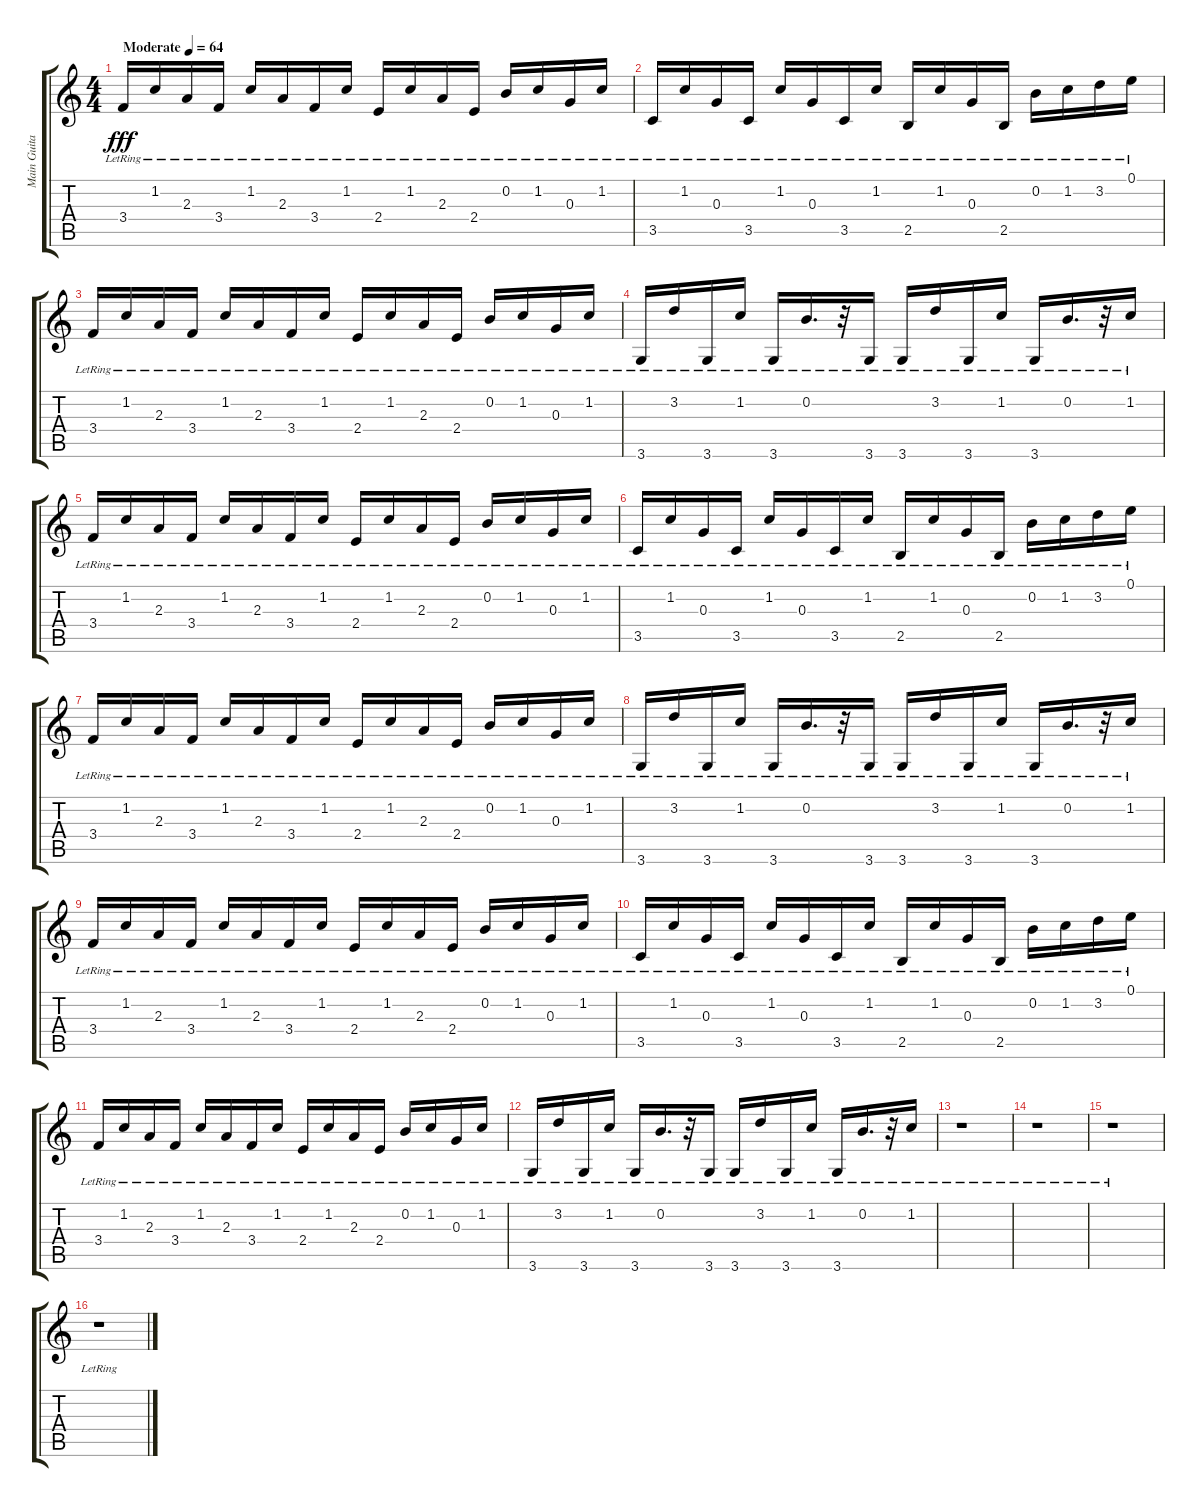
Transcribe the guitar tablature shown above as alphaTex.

\track ("Main Guitar Track" "Main Guita") {instrument acousticguitarsteel}
\staff {score tabs}
\tuning (E4 B3 G3 D3 A2 E2) {hide}
\ts (4 4)
\tempo (64 "Moderate")
\clef g2
\ks c
3.4{lr}.16{dy fff instrument acousticguitarsteel} 1.2{lr}.16 2.3{lr}.16 3.4{lr}.16 1.2{lr}.16 2.3{lr}.16 3.4{lr}.16 1.2{lr}.16 2.4{lr}.16 1.2{lr}.16 2.3{lr}.16 2.4{lr}.16 0.2{lr}.16 1.2{lr}.16 0.3{lr}.16 1.2{lr}.16 |
3.5{lr}.16 1.2{lr}.16 0.3{lr}.16 3.5{lr}.16 1.2{lr}.16 0.3{lr}.16 3.5{lr}.16 1.2{lr}.16 2.5{lr}.16 1.2{lr}.16 0.3{lr}.16 2.5{lr}.16 0.2{lr}.16 1.2{lr}.16 3.2{lr}.16 0.1{lr}.16 |
3.4{lr}.16 1.2{lr}.16 2.3{lr}.16 3.4{lr}.16 1.2{lr}.16 2.3{lr}.16 3.4{lr}.16 1.2{lr}.16 2.4{lr}.16 1.2{lr}.16 2.3{lr}.16 2.4{lr}.16 0.2{lr}.16 1.2{lr}.16 0.3{lr}.16 1.2{lr}.16 |
3.6{lr}.16 3.2{lr}.16 3.6{lr}.16 1.2{lr}.16 3.6{lr}.16 0.2{lr}.16{d} r.32 3.6{lr}.16 3.6{lr}.16 3.2{lr}.16 3.6{lr}.16 1.2{lr}.16 3.6{lr}.16 0.2{lr}.16{d} r.32 1.2{lr}.16 |
3.4{lr}.16 1.2{lr}.16 2.3{lr}.16 3.4{lr}.16 1.2{lr}.16 2.3{lr}.16 3.4{lr}.16 1.2{lr}.16 2.4{lr}.16 1.2{lr}.16 2.3{lr}.16 2.4{lr}.16 0.2{lr}.16 1.2{lr}.16 0.3{lr}.16 1.2{lr}.16 |
3.5{lr}.16 1.2{lr}.16 0.3{lr}.16 3.5{lr}.16 1.2{lr}.16 0.3{lr}.16 3.5{lr}.16 1.2{lr}.16 2.5{lr}.16 1.2{lr}.16 0.3{lr}.16 2.5{lr}.16 0.2{lr}.16 1.2{lr}.16 3.2{lr}.16 0.1{lr}.16 |
3.4{lr}.16 1.2{lr}.16 2.3{lr}.16 3.4{lr}.16 1.2{lr}.16 2.3{lr}.16 3.4{lr}.16 1.2{lr}.16 2.4{lr}.16 1.2{lr}.16 2.3{lr}.16 2.4{lr}.16 0.2{lr}.16 1.2{lr}.16 0.3{lr}.16 1.2{lr}.16 |
3.6{lr}.16 3.2{lr}.16 3.6{lr}.16 1.2{lr}.16 3.6{lr}.16 0.2{lr}.16{d} r.32 3.6{lr}.16 3.6{lr}.16 3.2{lr}.16 3.6{lr}.16 1.2{lr}.16 3.6{lr}.16 0.2{lr}.16{d} r.32 1.2{lr}.16 |
3.4{lr}.16 1.2{lr}.16 2.3{lr}.16 3.4{lr}.16 1.2{lr}.16 2.3{lr}.16 3.4{lr}.16 1.2{lr}.16 2.4{lr}.16 1.2{lr}.16 2.3{lr}.16 2.4{lr}.16 0.2{lr}.16 1.2{lr}.16 0.3{lr}.16 1.2{lr}.16 |
3.5{lr}.16 1.2{lr}.16 0.3{lr}.16 3.5{lr}.16 1.2{lr}.16 0.3{lr}.16 3.5{lr}.16 1.2{lr}.16 2.5{lr}.16 1.2{lr}.16 0.3{lr}.16 2.5{lr}.16 0.2{lr}.16 1.2{lr}.16 3.2{lr}.16 0.1{lr}.16 |
3.4{lr}.16 1.2{lr}.16 2.3{lr}.16 3.4{lr}.16 1.2{lr}.16 2.3{lr}.16 3.4{lr}.16 1.2{lr}.16 2.4{lr}.16 1.2{lr}.16 2.3{lr}.16 2.4{lr}.16 0.2{lr}.16 1.2{lr}.16 0.3{lr}.16 1.2{lr}.16 |
3.6{lr}.16 3.2{lr}.16 3.6{lr}.16 1.2{lr}.16 3.6{lr}.16 0.2{lr}.16{d} r.32 3.6{lr}.16 3.6{lr}.16 3.2{lr}.16 3.6{lr}.16 1.2{lr}.16 3.6{lr}.16 0.2{lr}.16{d} r.32 1.2{lr}.16 |
r.1 |
r.1 |
r.1 |
r.1
